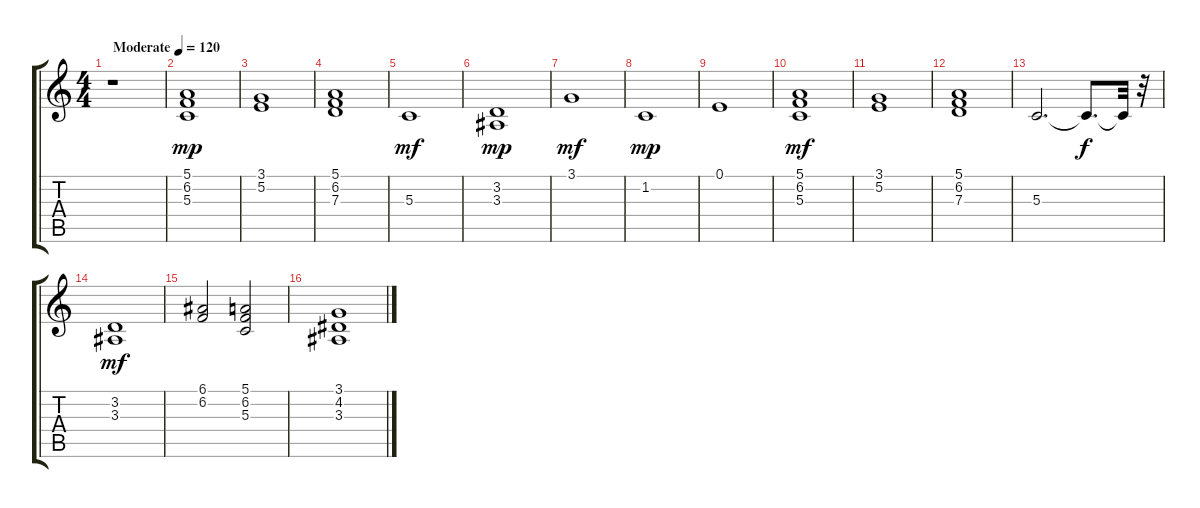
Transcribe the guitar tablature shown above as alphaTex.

\track "" {instrument synthstrings1}
\staff {score tabs}
\tuning (E4 B3 G3 D3 A2 E2) {hide}
\ts (4 4)
\tempo (120 "Moderate")
\tempo 122
\tempo (120 "Moderate")
\clef g2
\ks c
r.1{dy mp instrument synthstrings1} |
(5.1 6.2 5.3).1 |
(3.1 5.2).1 |
(5.1 6.2 7.3).1 |
5.3.1{dy mf} |
(3.2 3.3).1{dy mp} |
3.1.1{dy mf} |
1.2.1{dy mp} |
0.1.1 |
(5.1 6.2 5.3).1{dy mf} |
(3.1 5.2).1 |
(5.1 6.2 7.3).1 |
5.3.2{d} 5.3{t}.8{d dy f} 5.3{t}.32 r.32 |
(3.2 3.3).1{dy mf} |
(6.1 6.2).2 (5.1 6.2 5.3).2 |
(3.1 4.2 3.3).1
